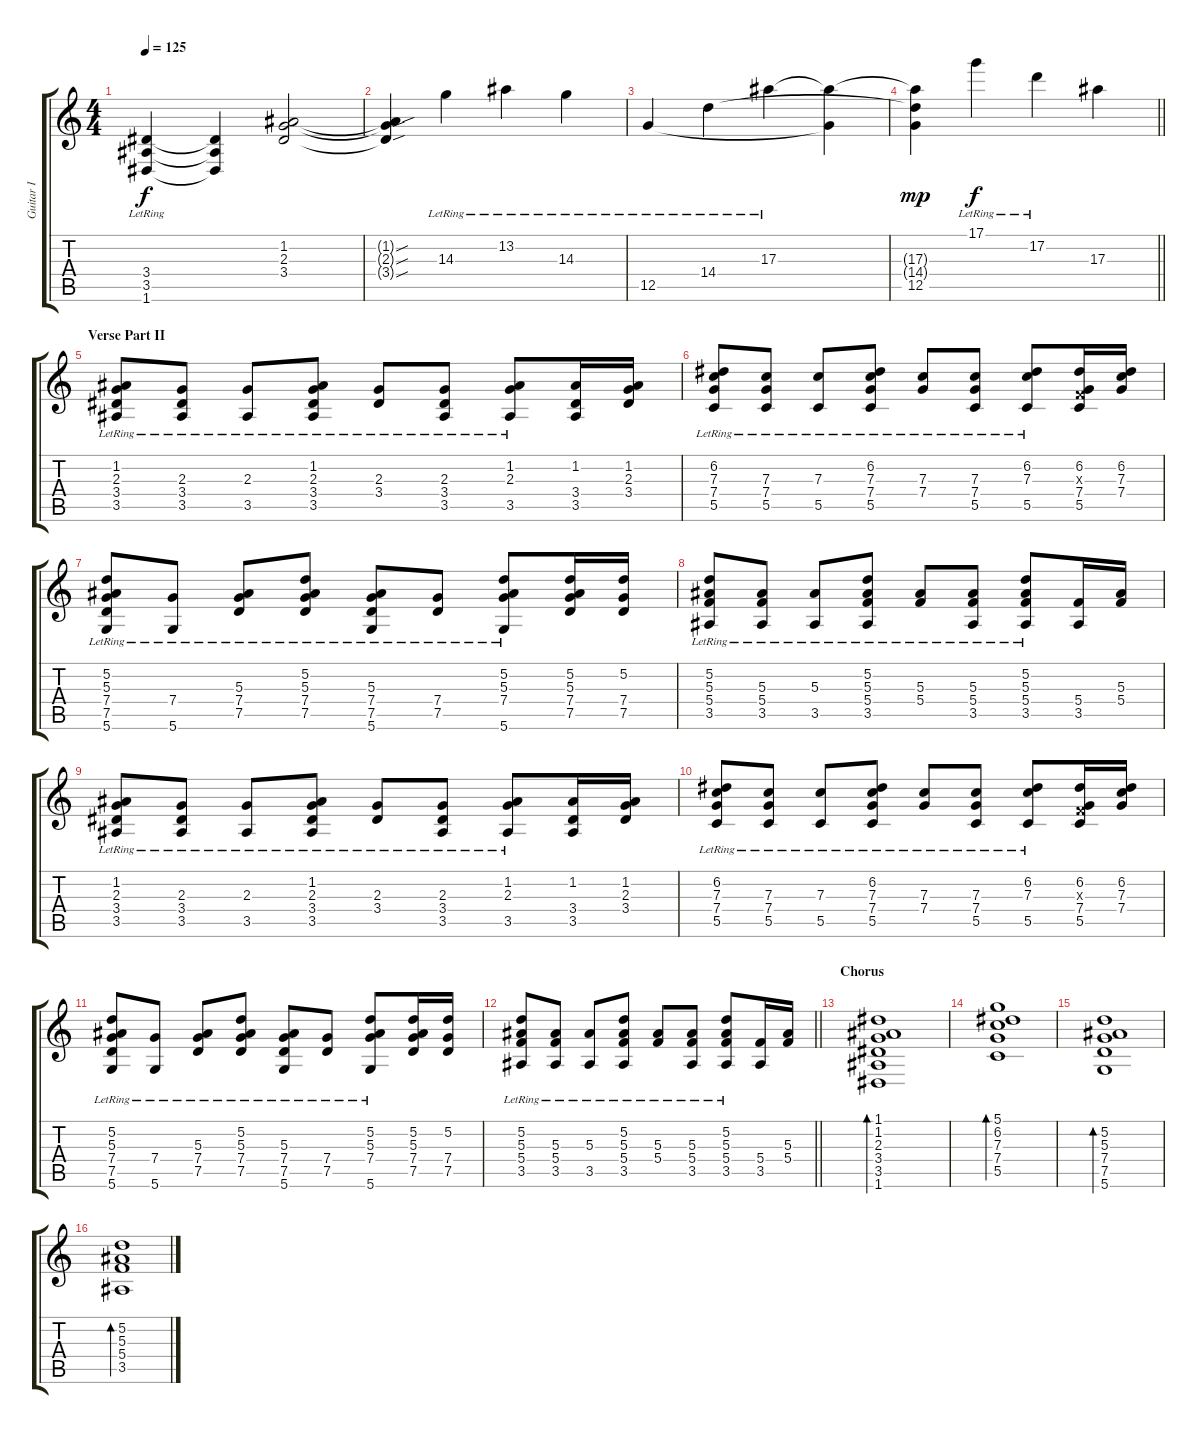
\track ("Guitar I" "Guitar I") {instrument electricguitarjazz}
\staff {score tabs}
\tuning (D4 A3 F3 C3 G2 D2) {hide}
\ts (4 4)
\tempo 125
\clef g2
\ks c
(3.4 3.5 1.6{lr}).4{dy f} (3.4{t} 3.5{t} 1.6{t}).4 (1.2 2.3 3.4).2 |
(1.2{sou t} 2.3{sou t} 3.4{sou t}).4 14.3{lr}.4 13.2{lr}.4 14.3{lr}.4 |
12.5{lr}.4 14.4{lr}.4 17.3{lr}.4 (17.3{t} 12.5{t}).4 |
\barLineRight lightlight
(17.3{t} 14.4{t} 12.5).4{dy mp} 17.1{lr}.4{dy f} 17.2{lr}.4 17.3.4 |
\section ("" "Verse Part II")
(1.2{lr} 2.3{lr} 3.4{lr} 3.5{lr}).8 (2.3{lr} 3.4{lr} 3.5{lr}).8 (2.3{lr} 3.5{lr}).8 (1.2{lr} 2.3{lr} 3.4{lr} 3.5{lr}).8 (2.3{lr} 3.4{lr}).8 (2.3{lr} 3.4{lr} 3.5{lr}).8 (1.2{lr} 2.3{lr} 3.5{lr}).8 (1.2 3.4 3.5).16 (1.2 2.3 3.4).16 |
(6.2{lr} 7.3{lr} 7.4{lr} 5.5{lr}).8 (7.3{lr} 7.4{lr} 5.5{lr}).8 (7.3{lr} 5.5{lr}).8 (6.2{lr} 7.3{lr} 7.4{lr} 5.5{lr}).8 (7.3{lr} 7.4{lr}).8 (7.3{lr} 7.4{lr} 5.5{lr}).8 (6.2{lr} 7.3{lr} 5.5{lr}).8 (6.2 0.3{x} 7.4 5.5).16 (6.2 7.3 7.4).16 |
(5.2{lr} 5.3{lr} 7.4{lr} 7.5{lr} 5.6{lr}).8 (7.4{lr} 5.6{lr}).8 (5.3{lr} 7.4{lr} 7.5{lr}).8 (5.2{lr} 5.3{lr} 7.4{lr} 7.5{lr}).8 (5.3{lr} 7.4{lr} 7.5{lr} 5.6{lr}).8 (7.4{lr} 7.5{lr}).8 (5.2{lr} 5.3{lr} 7.4{lr} 5.6{lr}).8 (5.2 5.3 7.4 7.5).16 (5.2 7.4 7.5).16 |
(5.2{lr} 5.3{lr} 5.4{lr} 3.5{lr}).8 (5.3{lr} 5.4{lr} 3.5{lr}).8 (5.3{lr} 3.5{lr}).8 (5.2{lr} 5.3{lr} 5.4{lr} 3.5{lr}).8 (5.3{lr} 5.4{lr}).8 (5.3{lr} 5.4{lr} 3.5{lr}).8 (5.2 5.3{lr} 5.4{lr} 3.5{lr}).8 (5.4 3.5).16 (5.3 5.4).16 |
(1.2{lr} 2.3{lr} 3.4{lr} 3.5{lr}).8 (2.3{lr} 3.4{lr} 3.5{lr}).8 (2.3{lr} 3.5{lr}).8 (1.2{lr} 2.3{lr} 3.4{lr} 3.5{lr}).8 (2.3{lr} 3.4{lr}).8 (2.3{lr} 3.4{lr} 3.5{lr}).8 (1.2{lr} 2.3{lr} 3.5{lr}).8 (1.2 3.4 3.5).16 (1.2 2.3 3.4).16 |
(6.2{lr} 7.3{lr} 7.4{lr} 5.5{lr}).8 (7.3{lr} 7.4{lr} 5.5{lr}).8 (7.3{lr} 5.5{lr}).8 (6.2{lr} 7.3{lr} 7.4{lr} 5.5{lr}).8 (7.3{lr} 7.4{lr}).8 (7.3{lr} 7.4{lr} 5.5{lr}).8 (6.2{lr} 7.3{lr} 5.5{lr}).8 (6.2 0.3{x} 7.4 5.5).16 (6.2 7.3 7.4).16 |
(5.2{lr} 5.3{lr} 7.4{lr} 7.5{lr} 5.6{lr}).8 (7.4{lr} 5.6{lr}).8 (5.3{lr} 7.4{lr} 7.5{lr}).8 (5.2{lr} 5.3{lr} 7.4{lr} 7.5{lr}).8 (5.3{lr} 7.4{lr} 7.5{lr} 5.6{lr}).8 (7.4{lr} 7.5{lr}).8 (5.2{lr} 5.3{lr} 7.4{lr} 5.6{lr}).8 (5.2 5.3 7.4 7.5).16 (5.2 7.4 7.5).16 |
\barLineRight lightlight
(5.2{lr} 5.3{lr} 5.4{lr} 3.5{lr}).8 (5.3{lr} 5.4{lr} 3.5{lr}).8 (5.3{lr} 3.5{lr}).8 (5.2{lr} 5.3{lr} 5.4{lr} 3.5{lr}).8 (5.3{lr} 5.4{lr}).8 (5.3{lr} 5.4{lr} 3.5{lr}).8 (5.2 5.3{lr} 5.4{lr} 3.5{lr}).8 (5.4 3.5).16 (5.3 5.4).16 |
\section ("" "Chorus")
(1.1 1.2 2.3 3.4 3.5 1.6).1{bd 60} |
(5.1 6.2 7.3 7.4 5.5).1{bd 240} |
(5.2 5.3 7.4 7.5 5.6).1{bd 120} |
(5.2 5.3 5.4 3.5).1{bd 240}
